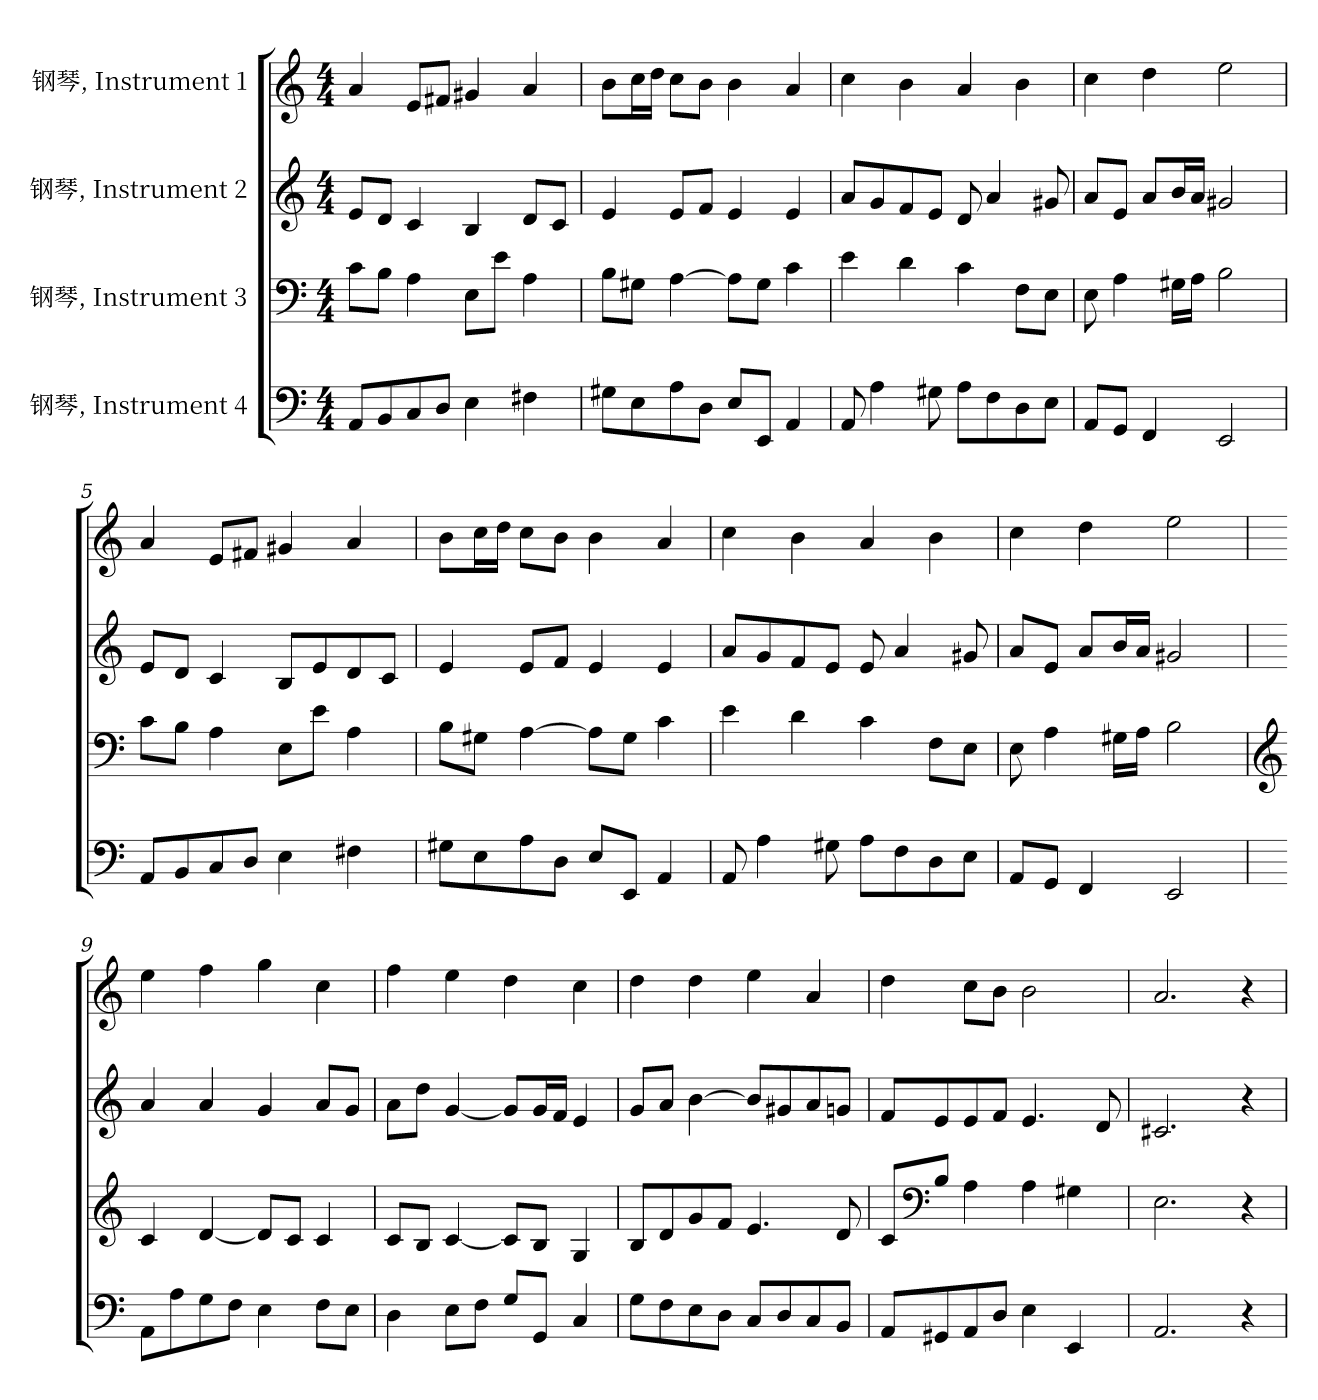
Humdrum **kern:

**kern	**kern	**kern	**kern
*part4	*part3	*part2	*part1
*staff4	*staff3	*staff2	*staff1
*I"钢琴, Instrument 4	*I"钢琴, Instrument 3	*I"钢琴, Instrument 2	*I"钢琴, Instrument 1
*clefF4	*clefF4	*clefG2	*clefG2
*k[]	*k[]	*k[]	*k[]
*M4/4	*M4/4	*M4/4	*M4/4
*MM80	*MM80	*MM80	*MM80
=1	=1	=1	=1
8AA/L	8c\L	8e/L	4a/
8BB/	8B\J	8d/J	.
8C/	4A\	4c/	8e/L
8D/J	.	.	8f#X/J
4E\	8E\L	4B/	4g#X/
.	8e\J	.	.
4F#X\	4A\	8d/L	4a/
.	.	8c/J	.
=2	=2	=2	=2
8G#X\L	8B\L	4e/	8b\L
8E\	8G#X\J	.	16cc\L
.	.	.	16dd\JJ
8A\	[4A\	8e/L	8cc\L
8D\J	.	8f/J	8b\J
8E/L	8A\L]	4e/	4b\
8EE/J	8G#\J	.	.
4AA/	4c\	4e/	4a/
=3	=3	=3	=3
8AA/	4e\	8a/L	4cc\
4A\	.	8g/	.
.	4d\	8f/	4b\
8G#X\	.	8e/J	.
8A\L	4c\	8d/	4a/
8F\	.	4a/	.
8D\	8F\L	.	4b\
8E\J	8E\J	8g#X/	.
!!LO:LB:g=z
=4	=4	=4	=4
8AA/L	8E\	8a/L	4cc\
8GG/J	4A\	8e/J	.
4FF/	.	8a/L	4dd\
.	16G#X\LL	16b/L	.
.	16A\JJ	16a/JJ	.
2EE/	2B\	2g#X/	2ee\
=5	=5	=5	=5
8AA/L	8c\L	8e/L	4a/
8BB/	8B\J	8d/J	.
8C/	4A\	4c/	8e/L
8D/J	.	.	8f#X/J
4E\	8E\L	8B/L	4g#X/
.	8e\J	8e/	.
4F#X\	4A\	8d/	4a/
.	.	8c/J	.
=6	=6	=6	=6
8G#X\L	8B\L	4e/	8b\L
8E\	8G#X\J	.	16cc\L
.	.	.	16dd\JJ
8A\	[4A\	8e/L	8cc\L
8D\J	.	8f/J	8b\J
8E/L	8A\L]	4e/	4b\
8EE/J	8G#\J	.	.
4AA/	4c\	4e/	4a/
=7	=7	=7	=7
8AA/	4e\	8a/L	4cc\
4A\	.	8g/	.
.	4d\	8f/	4b\
8G#X\	.	8e/J	.
8A\L	4c\	8e/	4a/
8F\	.	4a/	.
8D\	8F\L	.	4b\
8E\J	8E\J	8g#X/	.
!!LO:LB:g=z
=8	=8	=8	=8
8AA/L	8E\	8a/L	4cc\
8GG/J	4A\	8e/J	.
4FF/	.	8a/L	4dd\
.	16G#X\LL	16b/L	.
.	16A\JJ	16a/JJ	.
2EE/	2B\	2g#X/	2ee\
=9	=9	=9	=9
*	*clefG2	*	*
8AA\L	4c/	4a/	4ee\
8A\	.	.	.
8G\	[4d/	4a/	4ff\
8F\J	.	.	.
4E\	8d/L]	4g/	4gg\
.	8c/J	.	.
8F\L	4c/	8a/L	4cc\
8E\J	.	8g/J	.
=10	=10	=10	=10
4D\	8c/L	8a\L	4ff\
.	8B/J	8dd\J	.
8E\L	[4c/	[4g/	4ee\
8F\J	.	.	.
8G/L	8c/L]	8g/L]	4dd\
8GG/J	8B/J	16g/L	.
.	.	16f/JJ	.
4C/	4G/	4e/	4cc\
=11	=11	=11	=11
8G\L	8B/L	8g/L	4dd\
8F\	8d/	8a/J	.
8E\	8g/	[4b\	4dd\
8D\J	8f/J	.	.
8C/L	4.e/	8b/L]	4ee\
8D/	.	8g#X/	.
8C/	.	8a/	4a/
8BB/J	8d/	8gn/J	.
!!LO:PB:g=z
=12	=12	=12	=12
8AA/L	8c/L	8f/L	4dd\
*	*clefF4	*	*
8GG#X/	8B/J	8e/	.
8AA/	4A\	8e/	8cc\L
8D/J	.	8f/J	8b\J
4E\	4A\	4.e/	2b\
4EE/	4G#X\	.	.
.	.	8d/	.
=13	=13	=13	=13
2.AA/	2.E\	2.c#X/	2.a/
4r	4r	4r	4r
=	=	=	=
*-	*-	*-	*-
